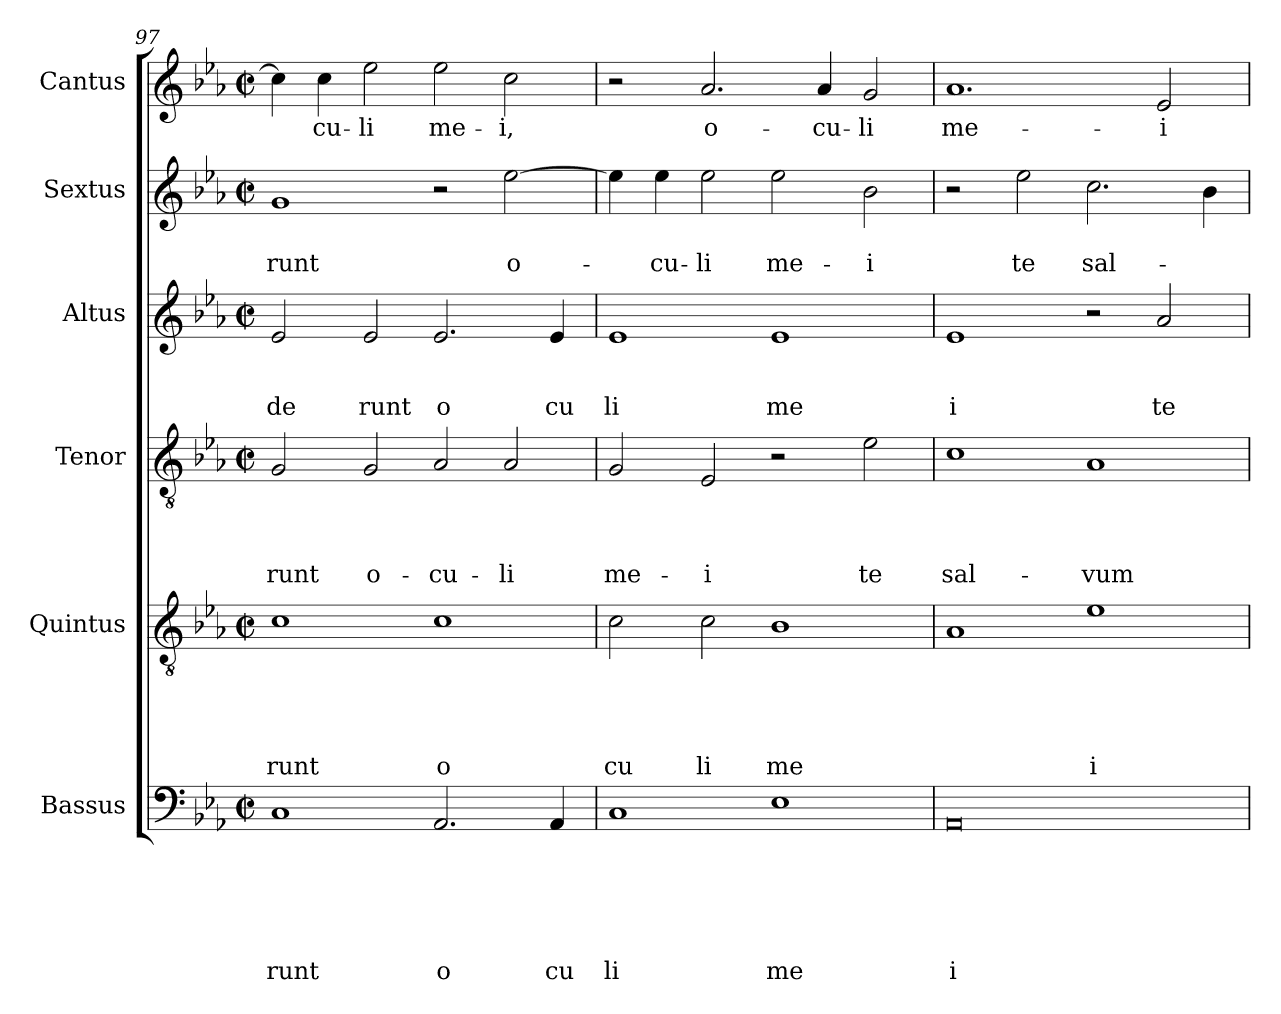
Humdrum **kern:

**kern	**text	**text	**text	**text	**text	**text	**kern	**text	**text	**text	**text	**text	**kern	**text	**text	**text	**text	**kern	**text	**text	**text	**kern	**text	**text	**kern	**text
*part6	*part6	*part6	*part6	*part6	*part6	*part6	*part5	*part5	*part5	*part5	*part5	*part5	*part4	*part4	*part4	*part4	*part4	*part3	*part3	*part3	*part3	*part2	*part2	*part2	*part1	*part1
*staff6	*staff6	*staff6	*staff6	*staff6	*staff6	*staff6	*staff5	*staff5	*staff5	*staff5	*staff5	*staff5	*staff4	*staff4	*staff4	*staff4	*staff4	*staff3	*staff3	*staff3	*staff3	*staff2	*staff2	*staff2	*staff1	*staff1
*I"Bassus	*	*	*	*	*	*	*I"Quintus	*	*	*	*	*	*I"Tenor	*	*	*	*	*I"Altus	*	*	*	*I"Sextus	*	*	*I"Cantus	*
*I'Bassus	*	*	*	*	*	*	*I'Quintus	*	*	*	*	*	*I'Tenor	*	*	*	*	*I'Altus	*	*	*	*I'Sextus	*	*	*I'Cantus	*
*clefF4	*	*	*	*	*	*	*clefGv2	*	*	*	*	*	*clefGv2	*	*	*	*	*clefG2	*	*	*	*clefG2	*	*	*clefG2	*
*k[b-e-a-]	*	*	*	*	*	*	*k[b-e-a-]	*	*	*	*	*	*k[b-e-a-]	*	*	*	*	*k[b-e-a-]	*	*	*	*k[b-e-a-]	*	*	*k[b-e-a-]	*
*E-:	*	*	*	*	*	*	*E-:	*	*	*	*	*	*E-:	*	*	*	*	*E-:	*	*	*	*E-:	*	*	*E-:	*
*M2/2	*	*	*	*	*	*	*M2/2	*	*	*	*	*	*M2/2	*	*	*	*	*M2/2	*	*	*	*M2/2	*	*	*M2/2	*
*met(c|)	*	*	*	*	*	*	*met(c|)	*	*	*	*	*	*met(c|)	*	*	*	*	*met(c|)	*	*	*	*met(c|)	*	*	*met(c|)	*
=97	=97	=97	=97	=97	=97	=97	=97	=97	=97	=97	=97	=97	=97	=97	=97	=97	=97	=97	=97	=97	=97	=97	=97	=97	=97	=97
!	!	!	!	!	!	!LO:LY:b	!	!	!	!	!	!LO:LY:b	!	!	!	!	!LO:LY:b	!	!	!	!LO:LY:b	!	!	!LO:LY:b	!	!
1C	.	.	.	.	.	runt	1c	.	.	.	.	runt	2G/	.	.	.	-runt	2e-/	.	.	de	1g	.	-runt	4cc\]	.
!	!	!	!	!	!	!	!	!	!	!	!	!	!	!	!	!	!	!	!	!	!	!	!	!	!	!LO:LY:b
.	.	.	.	.	.	.	.	.	.	.	.	.	.	.	.	.	.	.	.	.	.	.	.	.	4cc\	-cu-
!	!	!	!	!	!	!	!	!	!	!	!	!	!	!	!	!	!LO:LY:b	!	!	!	!LO:LY:b	!	!	!	!	!LO:LY:b
.	.	.	.	.	.	.	.	.	.	.	.	.	2G/	.	.	.	o-	2e-/	.	.	runt	.	.	.	2ee-\	-li
!	!	!	!	!	!	!LO:LY:b	!	!	!	!	!	!LO:LY:b	!	!	!	!	!LO:LY:b	!	!	!	!LO:LY:b	!	!	!	!	!LO:LY:b
2.AA-/	.	.	.	.	.	o	1c	.	.	.	.	o	2A-/	.	.	.	-cu-	2.e-/	.	.	o	2r	.	.	2ee-\	me-
!	!	!	!	!	!	!	!	!	!	!	!	!	!	!	!	!	!LO:LY:b	!	!	!	!	!	!	!LO:LY:b	!	!LO:LY:b
.	.	.	.	.	.	.	.	.	.	.	.	.	2A-/	.	.	.	-li	.	.	.	.	[>2ee-\	.	o-	2cc\	-i,
!	!	!	!	!	!	!LO:LY:b	!	!	!	!	!	!	!	!	!	!	!	!	!	!	!LO:LY:b	!	!	!	!	!
4AA-/	.	.	.	.	.	cu	.	.	.	.	.	.	.	.	.	.	.	4e-/	.	.	cu	.	.	.	.	.
=98	=98	=98	=98	=98	=98	=98	=98	=98	=98	=98	=98	=98	=98	=98	=98	=98	=98	=98	=98	=98	=98	=98	=98	=98	=98	=98
!	!	!	!	!	!	!LO:LY:b	!	!	!	!	!	!LO:LY:b	!	!	!	!	!LO:LY:b	!	!	!	!LO:LY:b	!	!	!	!	!
1C	.	.	.	.	.	li	2c\	.	.	.	.	cu	2G/	.	.	.	me-	1e-	.	.	li	4ee-\]	.	.	2r	.
!	!	!	!	!	!	!	!	!	!	!	!	!	!	!	!	!	!	!	!	!	!	!	!	!LO:LY:b	!	!
.	.	.	.	.	.	.	.	.	.	.	.	.	.	.	.	.	.	.	.	.	.	4ee-\	.	-cu-	.	.
!	!	!	!	!	!	!	!	!	!	!	!	!LO:LY:b	!	!	!	!	!LO:LY:b	!	!	!	!	!	!	!LO:LY:b	!	!LO:LY:b
.	.	.	.	.	.	.	2c\	.	.	.	.	li	2E-/	.	.	.	-i	.	.	.	.	2ee-\	.	-li	2.a-/	o-
!	!	!	!	!	!	!LO:LY:b	!	!	!	!	!	!LO:LY:b	!	!	!	!	!	!	!	!	!LO:LY:b	!	!	!LO:LY:b	!	!
1E-	.	.	.	.	.	me	1B-	.	.	.	.	me	2r	.	.	.	.	1e-	.	.	me	2ee-\	.	me-	.	.
!	!	!	!	!	!	!	!	!	!	!	!	!	!	!	!	!	!	!	!	!	!	!	!	!	!	!LO:LY:b
.	.	.	.	.	.	.	.	.	.	.	.	.	.	.	.	.	.	.	.	.	.	.	.	.	4a-/	-cu-
!	!	!	!	!	!	!	!	!	!	!	!	!	!	!	!	!	!LO:LY:b	!	!	!	!	!	!	!LO:LY:b	!	!LO:LY:b
.	.	.	.	.	.	.	.	.	.	.	.	.	2e-\	.	.	.	te	.	.	.	.	2b-\	.	-i	2g/	-li
=99	=99	=99	=99	=99	=99	=99	=99	=99	=99	=99	=99	=99	=99	=99	=99	=99	=99	=99	=99	=99	=99	=99	=99	=99	=99	=99
!	!	!	!	!	!	!LO:LY:b	!	!	!	!	!	!	!	!	!	!	!LO:LY:b	!	!	!	!LO:LY:b	!	!	!	!	!LO:LY:b
0AA-	.	.	.	.	.	i	1A-	.	.	.	.	.	1c	.	.	.	sal-	1e-	.	.	i	2r	.	.	1.a-	me-
!	!	!	!	!	!	!	!	!	!	!	!	!	!	!	!	!	!	!	!	!	!	!	!	!LO:LY:b	!	!
.	.	.	.	.	.	.	.	.	.	.	.	.	.	.	.	.	.	.	.	.	.	2ee-\	.	te	.	.
!	!	!	!	!	!	!	!	!	!	!	!	!LO:LY:b	!	!	!	!	!LO:LY:b	!	!	!	!	!	!	!LO:LY:b	!	!
.	.	.	.	.	.	.	1e-	.	.	.	.	i	1A-	.	.	.	-vum	2r	.	.	.	2.cc\	.	sal-	.	.
!	!	!	!	!	!	!	!	!	!	!	!	!	!	!	!	!	!	!	!	!	!LO:LY:b	!	!	!	!	!LO:LY:b
.	.	.	.	.	.	.	.	.	.	.	.	.	.	.	.	.	.	2a-/	.	.	te	.	.	.	2e-/	-i
.	.	.	.	.	.	.	.	.	.	.	.	.	.	.	.	.	.	.	.	.	.	4b-\	.	.	.	.
=	=	=	=	=	=	=	=	=	=	=	=	=	=	=	=	=	=	=	=	=	=	=	=	=	=	=
*-	*-	*-	*-	*-	*-	*-	*-	*-	*-	*-	*-	*-	*-	*-	*-	*-	*-	*-	*-	*-	*-	*-	*-	*-	*-	*-
